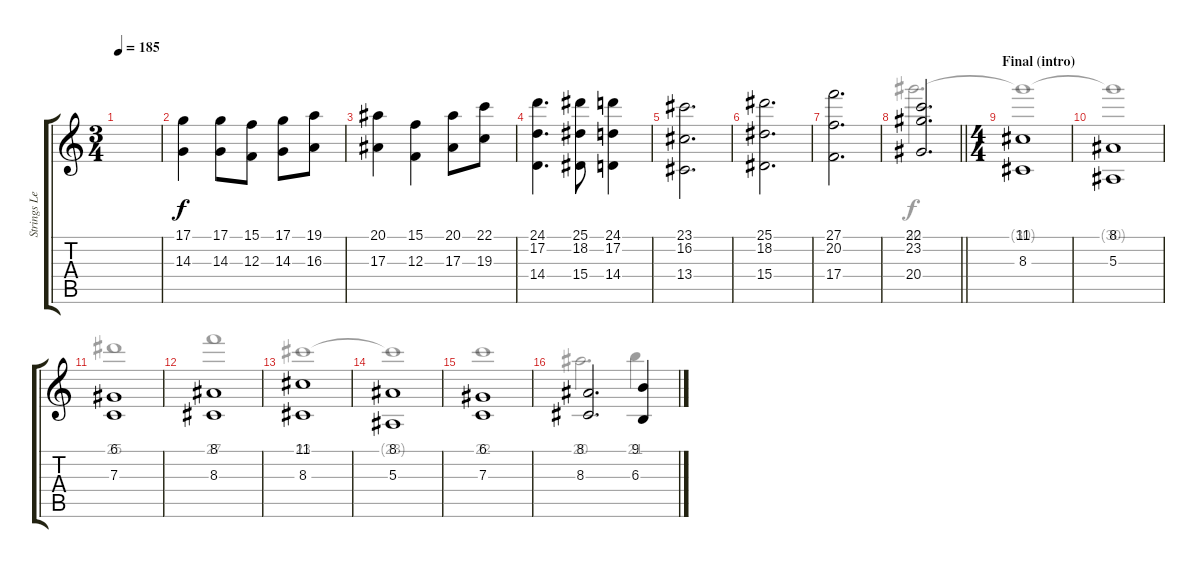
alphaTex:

\track ("Strings Lead" "Strings Le") {instrument stringensemble1}
\staff {score tabs}
\tuning (D4 A3 F3 C3 G2 D2) {hide}
\voice
\ts (3 4)
\tempo 185
\clef g2
\ks c
|
(17.1 14.3).4 (17.1 14.3).8 (15.1 12.3).8 (17.1 14.3).8 (19.1 16.3).8 |
(20.1 17.3).4 (15.1 12.3).4 (20.1 17.3).8 (22.1 19.3).8 |
(24.1 17.2 14.4).4{d} (25.1 18.2 15.4).8 (24.1 17.2 14.4).4 |
(23.1 16.2 13.4).2{d} |
(25.1 18.2 15.4).2{d} |
(27.1 20.2 17.4).2{d} |
\barLineRight lightlight
(22.1 23.2 20.4).2{d} |
\ts (4 4)
\section ("" "Final (intro)")
(11.1 8.3).1 |
(8.1 5.3).1 |
(6.1 7.3).1 |
(8.1 8.3).1 |
(11.1 8.3).1 |
(8.1 5.3).1 |
(6.1 7.3).1 |
(8.1 8.3).2{d} (9.1 6.3).4
\voice
\clef g2
\ottava regular
\simile none
\ks c
|
|
|
|
|
|
|
\barLineRight lightlight
30.1.2{d} |
30.1{t}.1 |
30.1{t}.1 |
25.1.1 |
27.1.1 |
23.1.1 |
23.1{t}.1 |
22.1.1 |
20.1.2{d} 21.1.4
